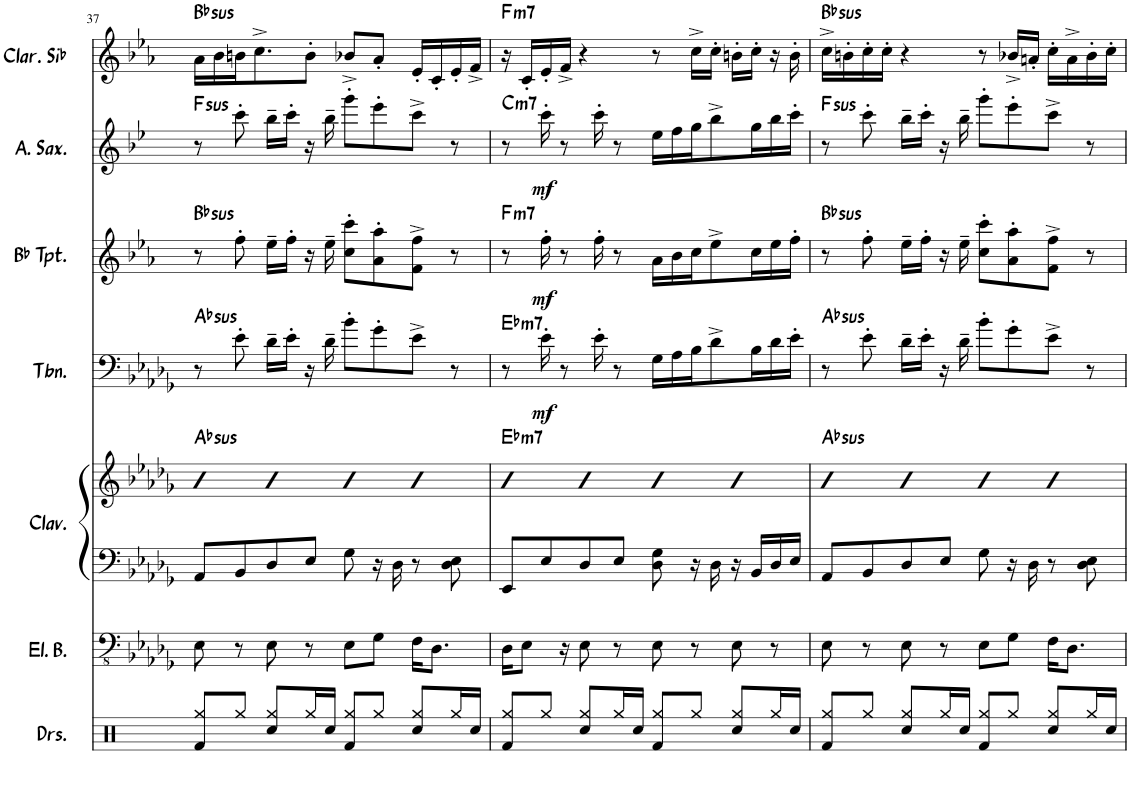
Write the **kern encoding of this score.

**kern	**kern	**kern	**harte	**kern	**dynam	**harte	**kern	**dynam	**harte	**kern	**dynam	**harte	**kern	**harte
*part6	*part5	*part5	*part5	*part4	*part4	*part4	*part3	*part3	*part3	*part2	*part2	*part2	*part1	*part1
*staff7	*staff6	*staff5	*	*staff4	*staff4	*	*staff3	*staff3	*	*staff2	*staff2	*	*staff1	*
*I"Electric Bass	*I"Clavinet	*	*	*I"Trombone	*	*	*I"Bb Trumpet	*	*	*I"Alto Saxophone	*	*	*I"Clarinette en Sib	*
*I'El. B.	*I'Clav.	*	*	*I'Tbn.	*	*	*I'Bb Tpt.	*	*	*I'A. Sax.	*	*	*I'Clar. Sib	*
!!LO:PB:g=z
*clefFv4	*clefF4	*clefG2	*	*clefF4	*	*	*clefG2	*	*	*clefG2	*	*	*clefG2	*
*	*	*	*	*	*	*	*Trd1c2	*	*	*Trd5c9	*	*	*Trd1c2	*
*k[b-e-a-d-g-]	*k[b-e-a-d-g-]	*k[b-e-a-d-g-]	*	*k[b-e-a-d-g-]	*	*	*k[b-e-a-]	*	*	*k[b-e-]	*	*	*k[b-e-a-]	*
*M4/4	*M4/4	*M4/4	*	*M4/4	*	*	*M4/4	*	*	*M4/4	*	*	*M4/4	*
*met(c)	*met(c)	*met(c)	*	*met(c)	*	*	*met(c)	*	*	*met(c)	*	*	*met(c)	*
=37	=37	=37	=37	=37	=37	=37	=37	=37	=37	=37	=37	=37	=37	=37
!	!	!	!LO:H:kt=sus	!	!	!LO:H:kt=sus	!	!	!LO:H:kt=sus	!	!	!LO:H:kt=sus	!	!LO:H:kt=sus
8EE-\	8AA-/L	4cc	Ab:sus4	8r	.	Ab:sus4	8r	.	Bb:sus4	8r	.	F:sus4	16a-\LL	Bb:sus4
.	.	.	.	.	.	.	.	.	.	.	.	.	16b-\	.
8r	8BB-/	.	.	8e-'\	.	.	8ff'\	.	.	8ccc'\	.	.	16bn\J	.
.	.	.	.	.	.	.	.	.	.	.	.	.	8.cc^\	.
8EE-\	8D-/	4cc	.	16d-~\LL	.	.	16ee-~\LL	.	.	16bb-~\LL	.	.	.	.
.	.	.	.	16e-'\JJ	.	.	16ff'\JJ	.	.	16ccc'\JJ	.	.	.	.
8r	8E-/J	.	.	16r	.	.	16r	.	.	16r	.	.	8b'\J	.
.	.	.	.	16d-~\	.	.	16ee-~\	.	.	16bb-~\	.	.	.	.
8EE-\L	8G-\	4cc	.	8b-'\L	.	.	8cc\' 8ccc\'L	.	.	8ggg'\L	.	.	8b-X^/L	.
8GG-\J	16r	.	.	8g-'\	.	.	8a-\' 8aa-\'	.	.	8eee-'\	.	.	8a-'/J	.
.	16D-\	.	.	.	.	.	.	.	.	.	.	.	.	.
16FF\KL	8r	4cc	.	8e-^\J	.	.	8f\^ 8ff\^J	.	.	8ccc^\J	.	.	16e-'/LL	.
8.DD-\J	.	.	.	.	.	.	.	.	.	.	.	.	16c'/	.
.	8D-\ 8E-\	.	.	8r	.	.	8r	.	.	8r	.	.	16e-'/	.
.	.	.	.	.	.	.	.	.	.	.	.	.	16f^/JJ	.
=38	=38	=38	=38	=38	=38	=38	=38	=38	=38	=38	=38	=38	=38	=38
!	!	!	!LO:H:kt=m7	!	!	!LO:H:kt=m7	!	!	!LO:H:kt=m7	!	!	!LO:H:kt=m7	!	!LO:H:kt=m7
16DD-\KL	8EE-/L	4cc	Eb:min7	8r	.	Eb:min7	8r	.	F:min7	8r	.	C:min7	16r	F:min7
8EE-\J	.	.	.	.	.	.	.	.	.	.	.	.	16c'/LL	.
!	!	!	!	!	!LO:DY:b	!	!	!LO:DY:b	!	!	!LO:DY:b	!	!	!
.	8E-/	.	.	16e-'\	mf	.	16ff'\	mf	.	16ccc'\	mf	.	16e-'/	.
16r	.	.	.	8r	.	.	8r	.	.	8r	.	.	16f^/JJ	.
8EE-\	8D-/	4cc	.	.	.	.	.	.	.	.	.	.	4r	.
.	.	.	.	16e-'\	.	.	16ff'\	.	.	16ccc'\	.	.	.	.
8r	8E-/J	.	.	8r	.	.	8r	.	.	8r	.	.	.	.
8EE-\	8D-\ 8G-\	4cc	.	16G-\LL	.	.	16a-\LL	.	.	16ee-\LL	.	.	8r	.
.	.	.	.	16A-\	.	.	16b-\	.	.	16ff\	.	.	.	.
8r	16r	.	.	16B-\J	.	.	16cc\J	.	.	16gg\J	.	.	16cc^\LL	.
.	16D-\	.	.	8d-^\	.	.	8ee-^\	.	.	8bb-^\	.	.	16cc'\JJ	.
8EE-\	16r	4cc	.	.	.	.	.	.	.	.	.	.	16bn'\LL	.
.	16BB-/LL	.	.	16B-\L	.	.	16cc\L	.	.	16gg\L	.	.	16cc'\JJ	.
8r	16D-/	.	.	16d-\	.	.	16ee-\	.	.	16bb-\	.	.	16r	.
.	16E-/JJ	.	.	16e-'\JJ	.	.	16ff'\JJ	.	.	16ccc'\JJ	.	.	16b'\	.
=39	=39	=39	=39	=39	=39	=39	=39	=39	=39	=39	=39	=39	=39	=39
!	!	!	!LO:H:kt=sus	!	!	!LO:H:kt=sus	!	!	!LO:H:kt=sus	!	!	!LO:H:kt=sus	!	!LO:H:kt=sus
8EE-\	8AA-/L	4cc	Ab:sus4	8r	.	Ab:sus4	8r	.	Bb:sus4	8r	.	F:sus4	16cc^\LL	Bb:sus4
.	.	.	.	.	.	.	.	.	.	.	.	.	16bn'\	.
8r	8BB-/	.	.	8e-'\	.	.	8ff'\	.	.	8ccc'\	.	.	16cc'\	.
.	.	.	.	.	.	.	.	.	.	.	.	.	16cc'\JJ	.
8EE-\	8D-/	4cc	.	16d-~\LL	.	.	16ee-~\LL	.	.	16bb-~\LL	.	.	4r	.
.	.	.	.	16e-'\JJ	.	.	16ff'\JJ	.	.	16ccc'\JJ	.	.	.	.
8r	8E-/J	.	.	16r	.	.	16r	.	.	16r	.	.	.	.
.	.	.	.	16d-~\	.	.	16ee-~\	.	.	16bb-~\	.	.	.	.
8EE-\L	8G-\	4cc	.	8b-'\L	.	.	8cc\' 8ccc\'L	.	.	8ggg'\L	.	.	8r	.
8GG-\J	16r	.	.	8g-'\	.	.	8a-\' 8aa-\'	.	.	8eee-'\	.	.	16b-X^/LL	.
.	16D-\	.	.	.	.	.	.	.	.	.	.	.	16an'/JJ	.
16FF\KL	8r	4cc	.	8e-^\J	.	.	8f\^ 8ff\^J	.	.	8ccc^\J	.	.	16cc'\LL	.
8.DD-\J	.	.	.	.	.	.	.	.	.	.	.	.	16a^\	.
.	8D-\ 8E-\	.	.	8r	.	.	8r	.	.	8r	.	.	16b-'\	.
.	.	.	.	.	.	.	.	.	.	.	.	.	16cc'\JJ	.
=	=	=	=	=	=	=	=	=	=	=	=	=	=	=
*-	*-	*-	*-	*-	*-	*-	*-	*-	*-	*-	*-	*-	*-	*-
